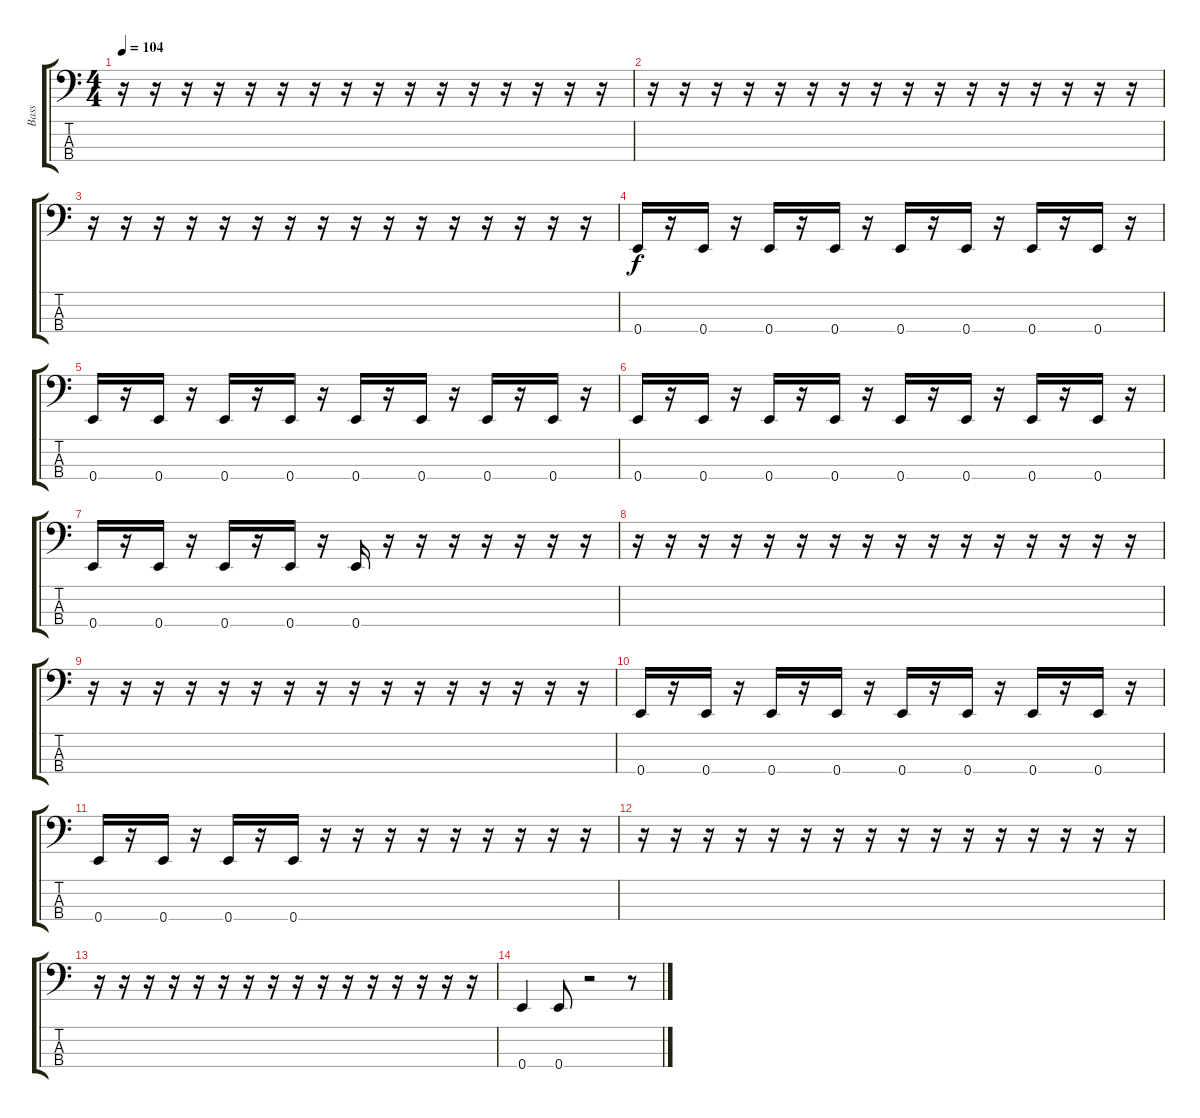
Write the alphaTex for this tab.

\track ("Bass" "Bass") {instrument electricbassfinger}
\staff {score tabs}
\tuning (G2 D2 A1 E1) {hide}
\ts (4 4)
\tempo 104
\clef f4
\ks c
r.16{dy f} r.16 r.16 r.16 r.16 r.16 r.16 r.16 r.16 r.16 r.16 r.16 r.16 r.16 r.16 r.16 |
r.16 r.16 r.16 r.16 r.16 r.16 r.16 r.16 r.16 r.16 r.16 r.16 r.16 r.16 r.16 r.16 |
r.16 r.16 r.16 r.16 r.16 r.16 r.16 r.16 r.16 r.16 r.16 r.16 r.16 r.16 r.16 r.16 |
0.4.16 r.16 0.4.16 r.16 0.4.16 r.16 0.4.16 r.16 0.4.16 r.16 0.4.16 r.16 0.4.16 r.16 0.4.16 r.16 |
0.4.16 r.16 0.4.16 r.16 0.4.16 r.16 0.4.16 r.16 0.4.16 r.16 0.4.16 r.16 0.4.16 r.16 0.4.16 r.16 |
0.4.16 r.16 0.4.16 r.16 0.4.16 r.16 0.4.16 r.16 0.4.16 r.16 0.4.16 r.16 0.4.16 r.16 0.4.16 r.16 |
0.4.16 r.16 0.4.16 r.16 0.4.16 r.16 0.4.16 r.16 0.4.16 r.16 r.16 r.16 r.16 r.16 r.16 r.16 |
r.16 r.16 r.16 r.16 r.16 r.16 r.16 r.16 r.16 r.16 r.16 r.16 r.16 r.16 r.16 r.16 |
r.16 r.16 r.16 r.16 r.16 r.16 r.16 r.16 r.16 r.16 r.16 r.16 r.16 r.16 r.16 r.16 |
0.4.16 r.16 0.4.16 r.16 0.4.16 r.16 0.4.16 r.16 0.4.16 r.16 0.4.16 r.16 0.4.16 r.16 0.4.16 r.16 |
0.4.16 r.16 0.4.16 r.16 0.4.16 r.16 0.4.16 r.16 r.16 r.16 r.16 r.16 r.16 r.16 r.16 r.16 |
r.16 r.16 r.16 r.16 r.16 r.16 r.16 r.16 r.16 r.16 r.16 r.16 r.16 r.16 r.16 r.16 |
r.16 r.16 r.16 r.16 r.16 r.16 r.16 r.16 r.16 r.16 r.16 r.16 r.16 r.16 r.16 r.16 |
0.4.4 0.4.8 r.2 r.8
